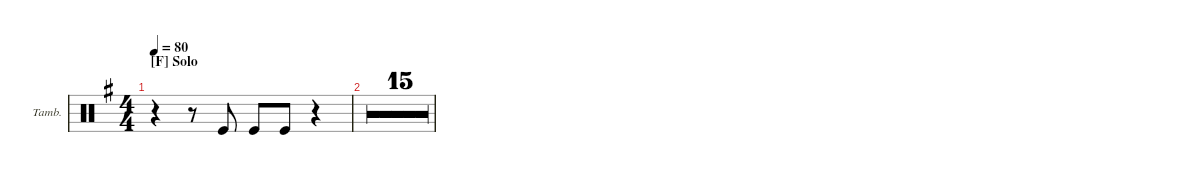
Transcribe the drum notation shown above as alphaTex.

\hideDynamics
\bracketExtendMode nobrackets
\firstSystemTrackNameOrientation horizontal
\otherSystemsTrackNameOrientation horizontal
\track ("Tambourine" "Tamb.") {multiBarRest instrument percussion}
\staff {score}
\articulation defaults
\ts (4 4)
\section ("F" "Solo")
\tempo 80
\clef neutral
\ks g
r.4{dy mf} r.8 "Kick (hit)".8 "Kick (hit)".8 "Kick (hit)".8 r.4 |
r.1 |
\simile firstofdouble
|
\simile secondofdouble
|
\simile firstofdouble
|
\simile secondofdouble
|
\simile firstofdouble
|
\simile secondofdouble
|
\simile none
r.1 |
r.1 |
r.1 |
r.1 |
r.1 |
r.1 |
r.1 |
r.1
